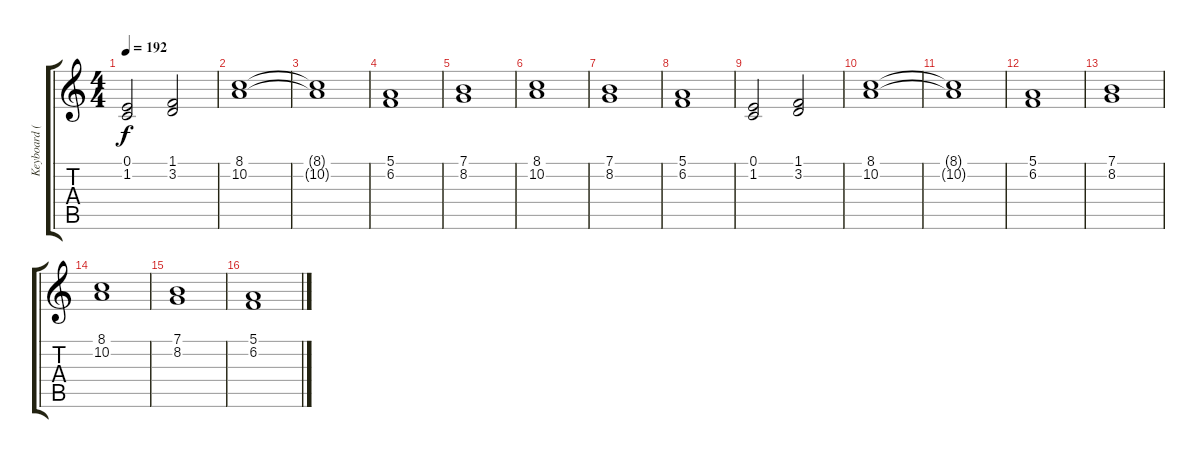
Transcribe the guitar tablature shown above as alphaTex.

\track ("Keyboard (High Note)" "Keyboard (") {instrument stringensemble1}
\staff {score tabs}
\tuning (E4 B3 G3 D3 A2 E2) {hide}
\ts (4 4)
\tempo 192
\clef g2
\ks c
(0.1 1.2).2{dy f} (1.1 3.2).2 |
(8.1 10.2).1 |
(8.1{t} 10.2{t}).1 |
(5.1 6.2).1{volume 14} |
(7.1 8.2).1 |
(8.1 10.2).1 |
(7.1 8.2).1 |
(5.1 6.2).1 |
(0.1 1.2).2 (1.1 3.2).2 |
(8.1 10.2).1 |
(8.1{t} 10.2{t}).1 |
(5.1 6.2).1{volume 14} |
(7.1 8.2).1 |
(8.1 10.2).1 |
(7.1 8.2).1 |
(5.1 6.2).1
